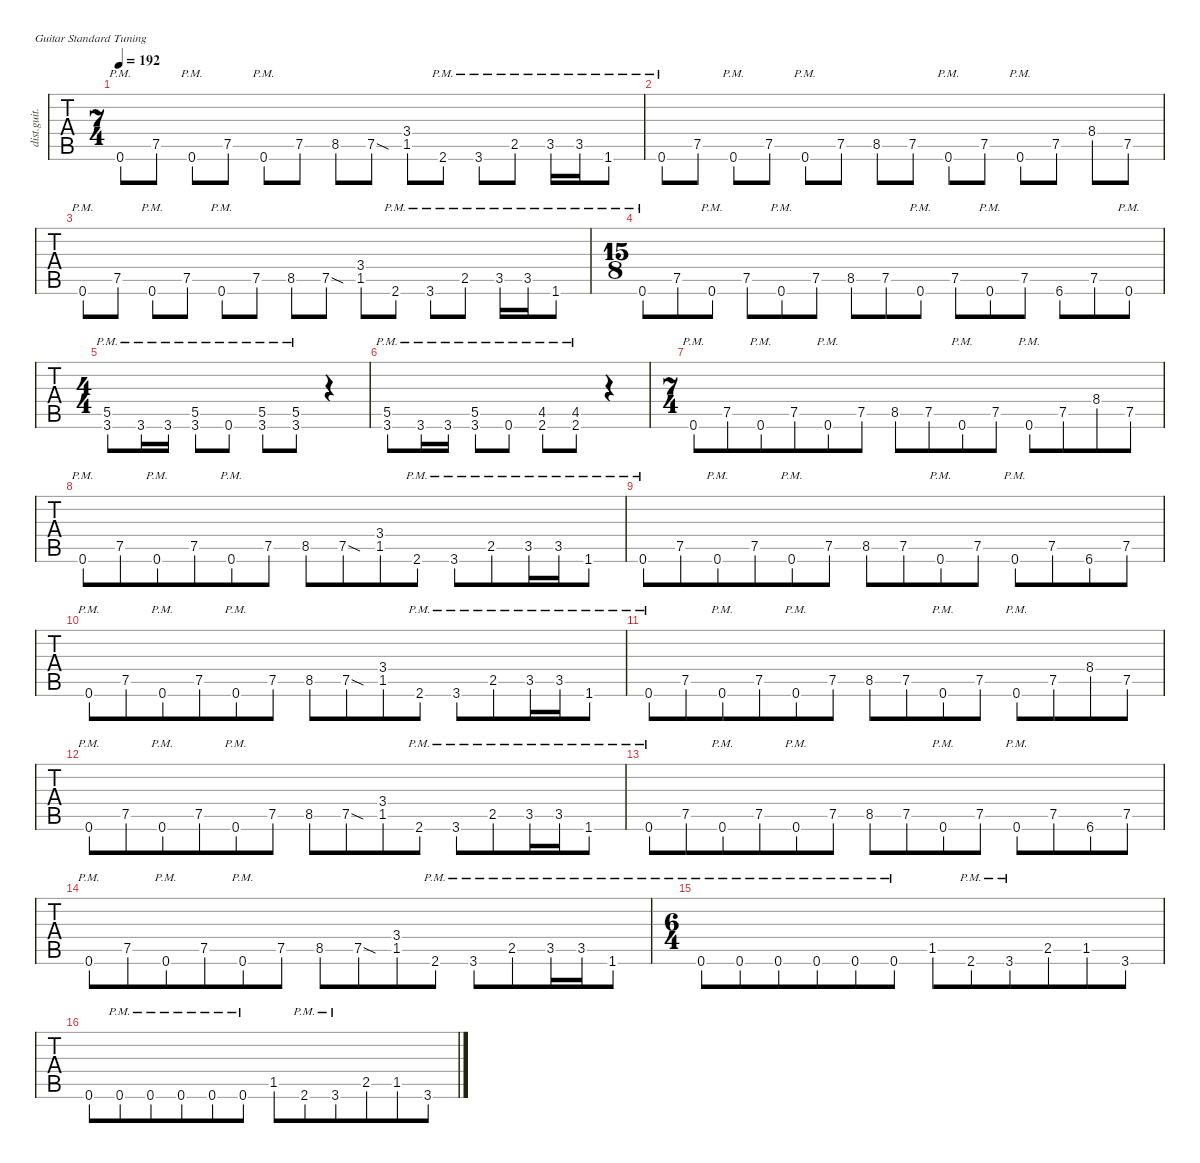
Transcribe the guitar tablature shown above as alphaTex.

\defaultSystemsLayout 4
\hideDynamics
\bracketExtendMode nobrackets
\otherSystemsTrackNameOrientation horizontal
\track ("Rhythm Guitar (James)" "dist.guit.") {defaultSystemsLayout 4 multiBarRest instrument distortionguitar}
\staff {tabs}
\tuning (E4 B3 G3 D3 A2 E2)
\ts (7 4)
\tempo 192
\clef g2
\scale
0.977779
\ks c
0.6{pm}.8{dy mf} 7.5.8 0.6{pm}.8 7.5.8 0.6{pm}.8 7.5.8 8.5.8 7.5{sod}.8 (1.5{acc #} 3.4).8 2.6{pm acc #}.8 3.6{pm}.8 2.5{pm}.8 3.5{pm}.16 3.5{pm}.16 1.6{pm}.8 |
\scale
0.977779 0.6{pm}.8 7.5.8 0.6{pm}.8 7.5.8 0.6{pm}.8 7.5.8 8.5.8 7.5.8 0.6{pm}.8 7.5.8 0.6{pm}.8 7.5.8 8.4{acc #}.8 7.5.8 |
\scale
1.02185 0.6{pm}.8 7.5.8 0.6{pm}.8 7.5.8 0.6{pm}.8 7.5.8 8.5.8 7.5{sod}.8 (1.5{acc #} 3.4).8 2.6{pm acc #}.8 3.6{pm}.8 2.5{pm}.8 3.5{pm}.16 3.5{pm}.16 1.6{pm}.8 |
\ts (15 8)
\beaming (8 3 3 3 3 3)
\scale
1.03693 0.6{pm}.8 7.5.8 0.6{pm}.8 7.5.8 0.6{pm}.8 7.5.8 8.5.8 7.5.8 0.6{pm}.8 7.5.8 0.6{pm}.8 7.5.8 6.6{acc #}.8 7.5.8 0.6{pm}.8 |
\ts (4 4)
\beaming (8 2 2 2 2)
\scale
1.00825 (3.6{pm} 5.5{pm}).8 3.6{pm}.16 3.6{pm}.16 (3.6{pm} 5.5{pm}).8 0.6{pm}.8 (3.6{pm} 5.5{pm}).8 (3.6{pm} 5.5{pm}).8 r.4 |
\scale
0.932969 (3.6{pm} 5.5{pm}).8 3.6{pm}.16 3.6{pm}.16 (3.6{pm} 5.5{pm}).8 0.6{pm}.8 (2.6{pm acc #} 4.5{pm acc #}).8 (2.6{pm acc #} 4.5{pm acc #}).8 r.4 |
\ts (7 4)
\beaming (8 6 4 4)
\scale
1.11917 0.6{pm}.8 7.5.8 0.6{pm}.8 7.5.8 0.6{pm}.8 7.5.8 8.5.8 7.5.8 0.6{pm}.8 7.5.8 0.6{pm}.8 7.5.8 8.4{acc #}.8 7.5.8 |
\scale
0.960275 0.6{pm}.8 7.5.8 0.6{pm}.8 7.5.8 0.6{pm}.8 7.5.8 8.5.8 7.5{sod}.8 (1.5{acc #} 3.4).8 2.6{pm acc #}.8 3.6{pm}.8 2.5{pm}.8 3.5{pm}.16 3.5{pm}.16 1.6{pm}.8 |
\scale
0.960275 0.6{pm}.8 7.5.8 0.6{pm}.8 7.5.8 0.6{pm}.8 7.5.8 8.5.8 7.5.8 0.6{pm}.8 7.5.8 0.6{pm}.8 7.5.8 6.6{acc #}.8 7.5.8 |
\scale
0.960275 0.6{pm}.8 7.5.8 0.6{pm}.8 7.5.8 0.6{pm}.8 7.5.8 8.5.8 7.5{sod}.8 (1.5{acc #} 3.4).8 2.6{pm acc #}.8 3.6{pm}.8 2.5{pm}.8 3.5{pm}.16 3.5{pm}.16 1.6{pm}.8 |
\scale
1.06666 0.6{pm}.8 7.5.8 0.6{pm}.8 7.5.8 0.6{pm}.8 7.5.8 8.5.8 7.5.8 0.6{pm}.8 7.5.8 0.6{pm}.8 7.5.8 8.4{acc #}.8 7.5.8 |
\scale
0.977779 0.6{pm}.8 7.5.8 0.6{pm}.8 7.5.8 0.6{pm}.8 7.5.8 8.5.8 7.5{sod}.8 (1.5{acc #} 3.4).8 2.6{pm acc #}.8 3.6{pm}.8 2.5{pm}.8 3.5{pm}.16 3.5{pm}.16 1.6{pm}.8 |
\scale
0.977779 0.6{pm}.8 7.5.8 0.6{pm}.8 7.5.8 0.6{pm}.8 7.5.8 8.5.8 7.5.8 0.6{pm}.8 7.5.8 0.6{pm}.8 7.5.8 6.6{acc #}.8 7.5.8 |
\scale
0.977779 0.6{pm}.8 7.5.8 0.6{pm}.8 7.5.8 0.6{pm}.8 7.5.8 8.5.8 7.5{sod}.8 (1.5{acc #} 3.4).8 2.6{pm acc #}.8 3.6{pm}.8 2.5{pm}.8 3.5{pm}.16 3.5{pm}.16 1.6{pm}.8 |
\ts (6 4)
\beaming (8 6 6)
\scale
1.11475 0.6{pm}.8 0.6{pm}.8 0.6{pm}.8 0.6{pm}.8 0.6{pm}.8 0.6{pm}.8 1.5{acc #}.8 2.6{pm acc #}.8 3.6{pm}.8 2.5.8 1.5{acc #}.8 3.6.8 |
\scale
0.955854 0.6.8 0.6{pm}.8 0.6{pm}.8 0.6{pm}.8 0.6{pm}.8 0.6{pm}.8 1.5{acc #}.8 2.6{pm acc #}.8 3.6{pm}.8 2.5.8 1.5{acc #}.8 3.6.8
